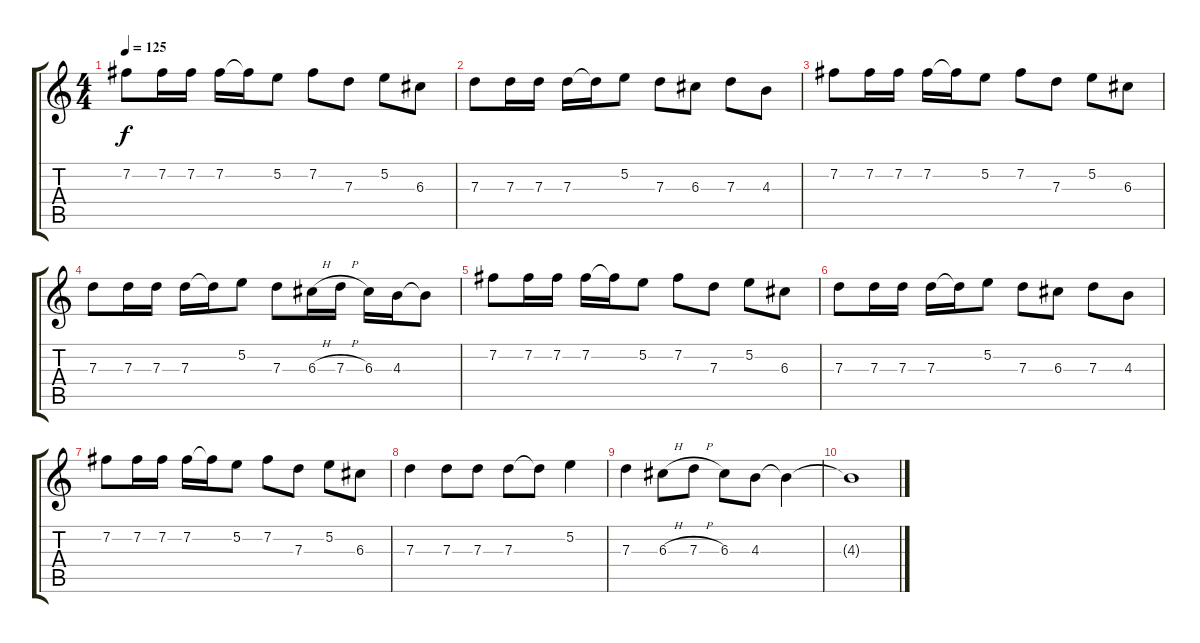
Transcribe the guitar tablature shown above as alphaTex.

\track "" {instrument overdrivenguitar}
\staff {score tabs}
\tuning (E4 B3 G3 D3 A2 E2) {hide}
\ts (4 4)
\tempo 125
\clef g2
\ks c
7.2.8{dy f} 7.2.16 7.2.16 7.2.16 7.2{t}.16 5.2.8 7.2.8 7.3.8 5.2.8 6.3.8 |
7.3.8 7.3.16 7.3.16 7.3.16 7.3{t}.16 5.2.8 7.3.8 6.3.8 7.3.8 4.3.8 |
7.2.8 7.2.16 7.2.16 7.2.16 7.2{t}.16 5.2.8 7.2.8 7.3.8 5.2.8 6.3.8 |
7.3.8 7.3.16 7.3.16 7.3.16 7.3{t}.16 5.2.8 7.3.8 6.3{h}.16 7.3{h}.16 6.3.16 4.3.16 4.3{t}.8 |
7.2.8 7.2.16 7.2.16 7.2.16 7.2{t}.16 5.2.8 7.2.8 7.3.8 5.2.8 6.3.8 |
7.3.8 7.3.16 7.3.16 7.3.16 7.3{t}.16 5.2.8 7.3.8 6.3.8 7.3.8 4.3.8 |
7.2.8 7.2.16 7.2.16 7.2.16 7.2{t}.16 5.2.8 7.2.8 7.3.8 5.2.8 6.3.8 |
7.3.4 7.3.8 7.3.8 7.3.8 7.3{t}.8 5.2.4 |
7.3.4 6.3{h}.8 7.3{h}.8 6.3.8 4.3.8 4.3{t}.4 |
4.3{t}.1
